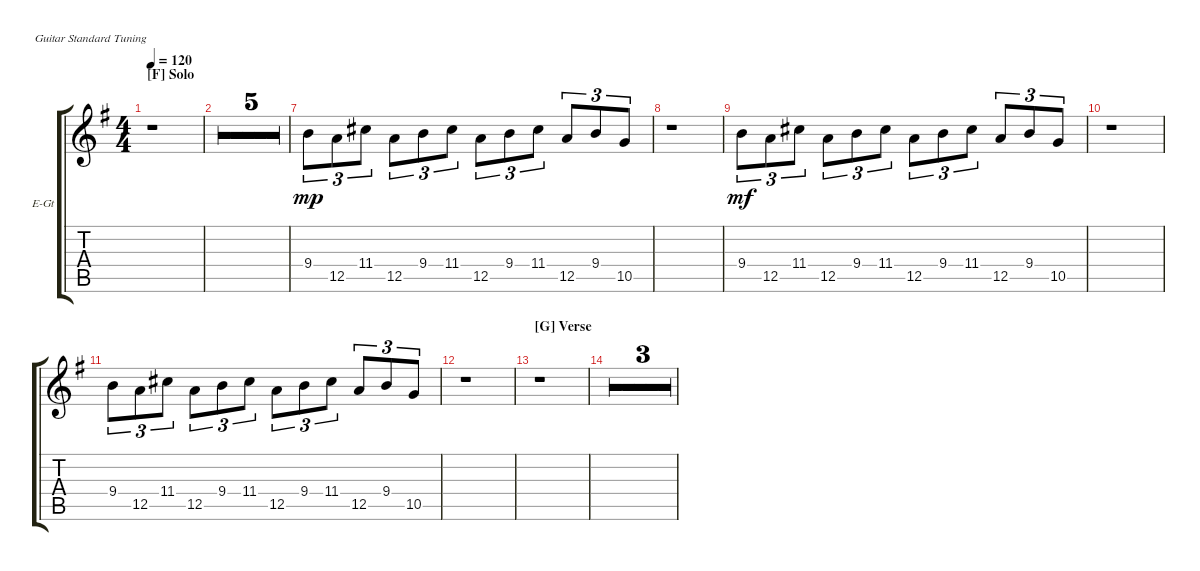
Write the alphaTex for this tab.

\defaultSystemsLayout 4
\bracketExtendMode groupsimilarinstruments
\firstSystemTrackNameOrientation horizontal
\otherSystemsTrackNameOrientation horizontal
\track ("Guitar 3" "E-Gt") {multiBarRest instrument overdrivenguitar}
\staff {score tabs}
\tuning (E4 B3 G3 D3 A2 E2)
\ts (4 4)
\section ("F" "Solo")
\tempo 120
\clef g2
\ks g
r.1{dy f} |
r.1 |
r.1 |
r.1 |
r.1 |
r.1 |
9.4.8{tu (3 2) dy mp} 12.5.8{tu (3 2)} 11.4.8{tu (3 2)} 12.5.8{tu (3 2)} 9.4.8{tu (3 2)} 11.4.8{tu (3 2)} 12.5.8{tu (3 2)} 9.4.8{tu (3 2)} 11.4.8{tu (3 2)} 12.5.8{tu (3 2)} 9.4.8{tu (3 2)} 10.5.8{tu (3 2)} |
r.1 |
9.4.8{tu (3 2) dy mf} 12.5.8{tu (3 2)} 11.4.8{tu (3 2)} 12.5.8{tu (3 2)} 9.4.8{tu (3 2)} 11.4.8{tu (3 2)} 12.5.8{tu (3 2)} 9.4.8{tu (3 2)} 11.4.8{tu (3 2)} 12.5.8{tu (3 2)} 9.4.8{tu (3 2)} 10.5.8{tu (3 2)} |
r.1 |
9.4.8{tu (3 2)} 12.5.8{tu (3 2)} 11.4.8{tu (3 2)} 12.5.8{tu (3 2)} 9.4.8{tu (3 2)} 11.4.8{tu (3 2)} 12.5.8{tu (3 2)} 9.4.8{tu (3 2)} 11.4.8{tu (3 2)} 12.5.8{tu (3 2)} 9.4.8{tu (3 2)} 10.5.8{tu (3 2)} |
r.1 |
\section ("G" "Verse")
r.1 |
r.1 |
r.1 |
r.1
